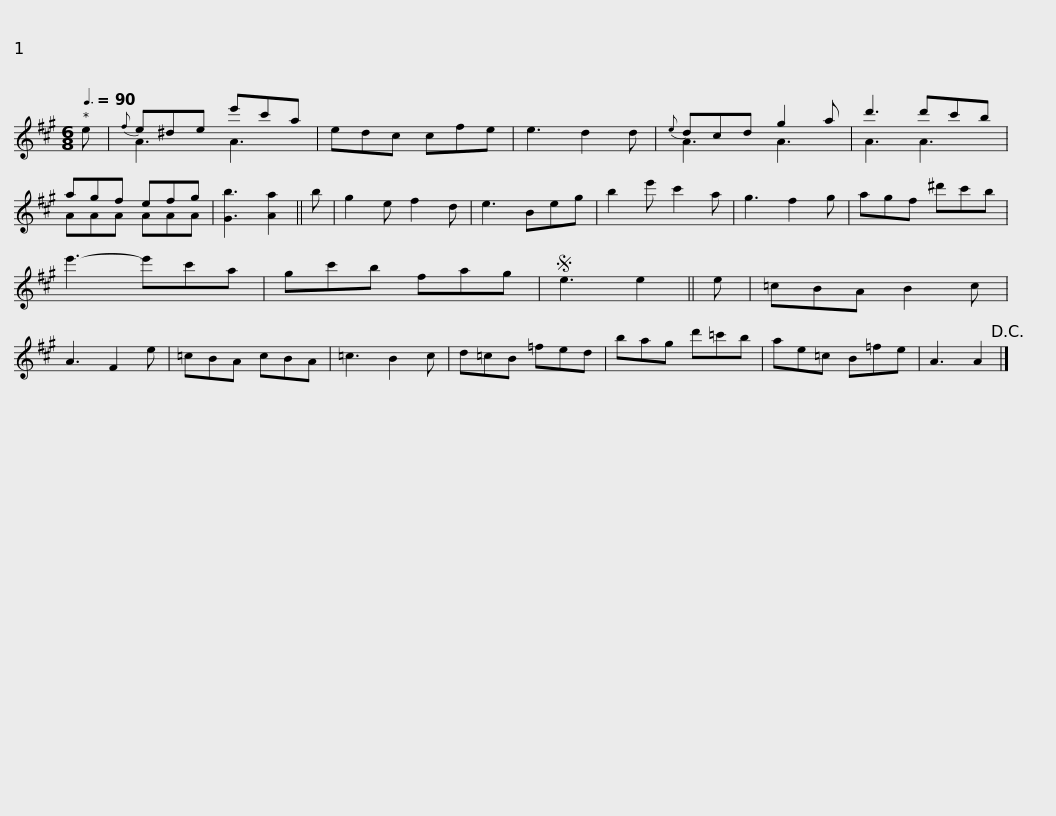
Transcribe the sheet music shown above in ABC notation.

X:1
%%score ( 1 2 )
L:1/8
Q:3/8=90
M:6/8
I:linebreak $
K:A
V:1 treble
V:2 treble
V:1
 e |{f} e^de e'c'a | edc cfe | e3 d2 d |{e} dcd g2 a | %5
 d'3 d'c'b | agf efg | [Gb]3 [Aa]2 ||$ b | g2 e f2 d | %10
 e3 Beg | b2 e' c'2 a | g3 f2 g | agf ^d'c'b | e'3- e'c'a | %15
 gc'b fag |S e3 e2 ||$ e | =cBA B2 c | A3 F2 e | %20
 =cBA cBA | =c3 B2 c | d=cB =fed | bag d'=c'b | ae=c B=fe |$ %25
 A3 A2!D.C.! |] %26
V:2
 x | A3 A3 | x6 | x6 | A3 A3 | %5
 A3 A3 | AAA AAA | x5 ||$ x | x6 | %10
 x6 | x6 | x6 | x6 | x6 | %15
 x6 | x5 ||$ x | x6 | x6 | %20
 x6 | x6 | x6 | x6 | x6 |$ %25
 x5 |] %26
